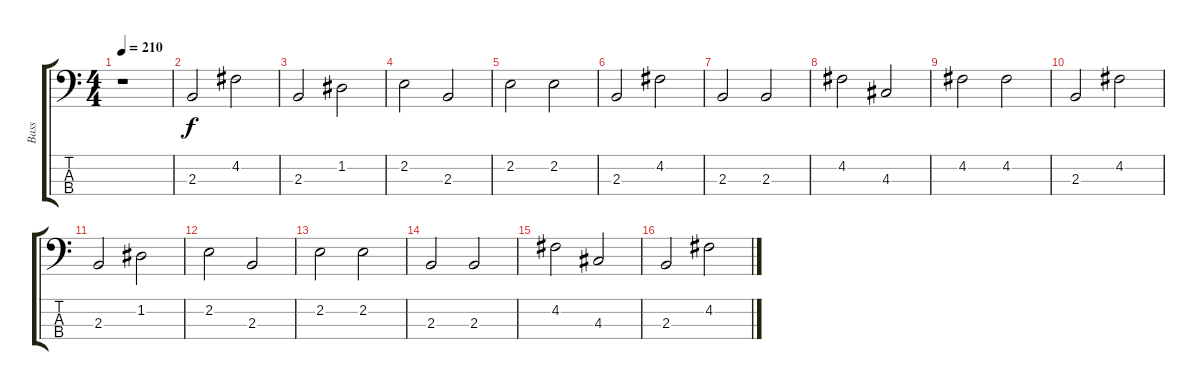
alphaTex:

\track ("Bass" "Bass") {instrument electricbassfinger}
\staff {score tabs}
\tuning (G2 D2 A1 E1) {hide}
\ts (4 4)
\tempo 210
\clef f4
\ks c
r.1{dy f instrument electricbassfinger} |
2.3.2 4.2.2 |
2.3.2 1.2.2 |
2.2.2 2.3.2 |
2.2.2 2.2.2 |
2.3.2 4.2.2 |
2.3.2 2.3.2 |
4.2.2 4.3.2 |
4.2.2 4.2.2 |
2.3.2 4.2.2 |
2.3.2 1.2.2 |
2.2.2 2.3.2 |
2.2.2 2.2.2 |
2.3.2 2.3.2 |
4.2.2 4.3.2 |
2.3.2 4.2.2
